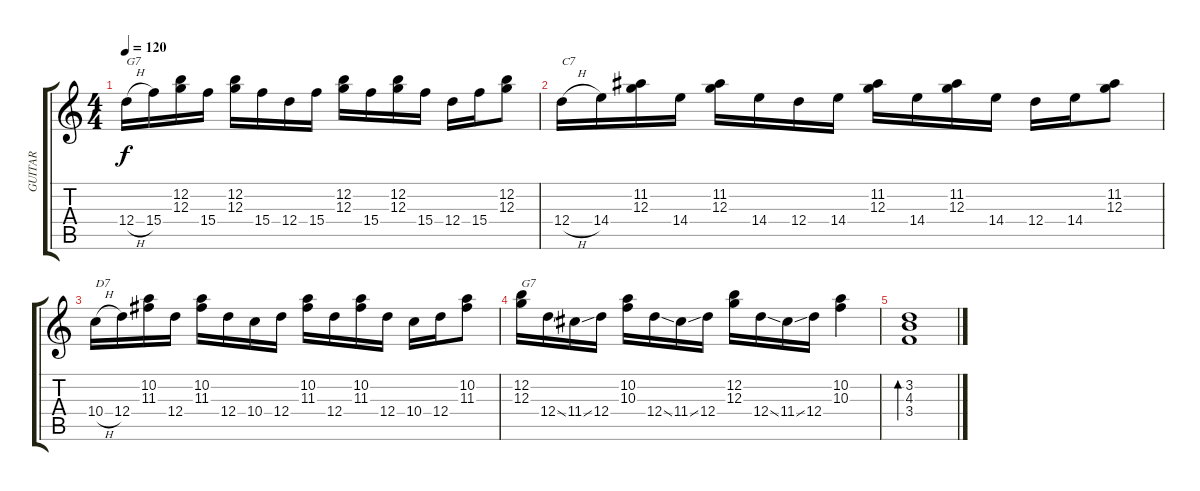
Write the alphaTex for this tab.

\track ("GUITAR" "GUITAR") {instrument overdrivenguitar}
\staff {score tabs}
\tuning (E4 B3 G3 D3 A2 E2) {hide}
\ts (4 4)
\tempo 120
\clef g2
\ks c
12.4{h}.16{txt "G7" dy f instrument overdrivenguitar} 15.4.16 (12.2 12.3).16 15.4.16 (12.2 12.3).16 15.4.16 12.4.16 15.4.16 (12.2 12.3).16 15.4.16 (12.2 12.3).16 15.4.16 12.4.16 15.4.16 (12.2 12.3).8 |
12.4{h}.16{txt "C7"} 14.4.16 (11.2 12.3).16 14.4.16 (11.2 12.3).16 14.4.16 12.4.16 14.4.16 (11.2 12.3).16 14.4.16 (11.2 12.3).16 14.4.16 12.4.16 14.4.16 (11.2 12.3).8 |
10.4{h}.16{txt "D7"} 12.4.16 (10.2 11.3).16 12.4.16 (10.2 11.3).16 12.4.16 10.4.16 12.4.16 (10.2 11.3).16 12.4.16 (10.2 11.3).16 12.4.16 10.4.16 12.4.16 (10.2 11.3).8 |
(12.2 12.3).16{txt "G7"} 12.4{ss}.16 11.4{ss}.16 12.4.16 (10.2 10.3).16 12.4{ss}.16 11.4{ss}.16 12.4.16 (12.2 12.3).16 12.4{ss}.16 11.4{ss}.16 12.4.16 (10.2 10.3).4 |
(3.2 4.3 3.4).1{bd 480}
